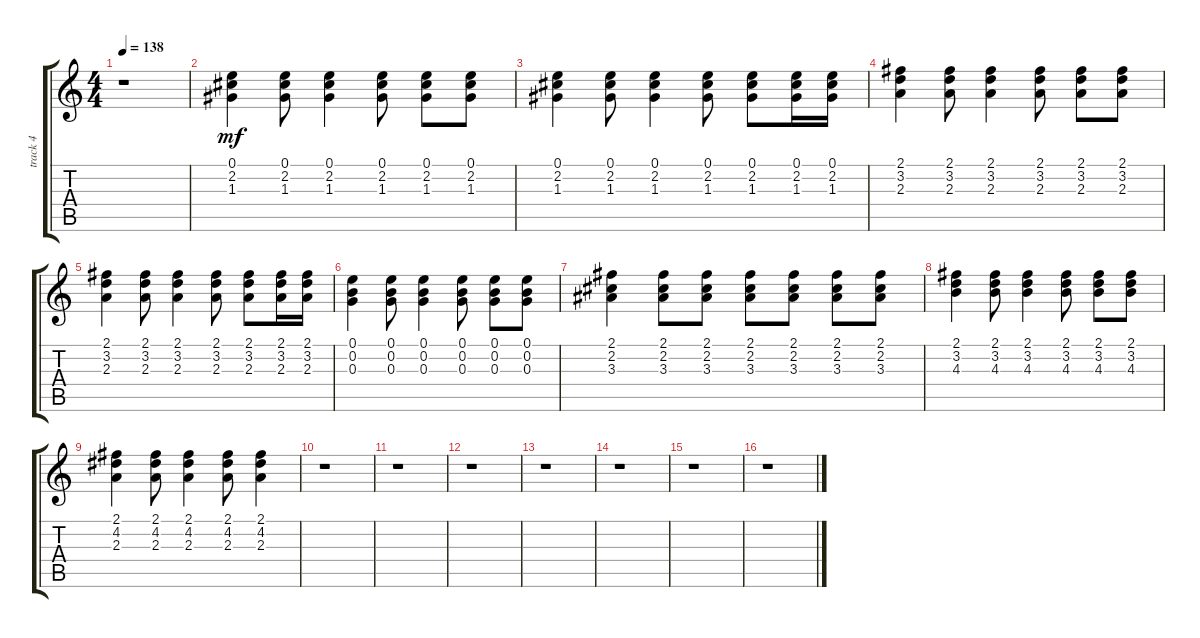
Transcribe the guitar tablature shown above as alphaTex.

\track ("track 4 " "track 4 ") {instrument overdrivenguitar}
\staff {score tabs}
\tuning (E4 B3 G3 D3 A2 E2) {hide}
\ts (4 4)
\tempo 138
\clef g2
\ks c
r.1{dy mf} |
(0.1 2.2 1.3).4 (0.1 2.2 1.3).8 (0.1 2.2 1.3).4 (0.1 2.2 1.3).8 (0.1 2.2 1.3).8 (0.1 2.2 1.3).8 |
(0.1 2.2 1.3).4 (0.1 2.2 1.3).8 (0.1 2.2 1.3).4 (0.1 2.2 1.3).8 (0.1 2.2 1.3).8 (0.1 2.2 1.3).16 (0.1 2.2 1.3).16 |
(2.1 3.2 2.3).4 (2.1 3.2 2.3).8 (2.1 3.2 2.3).4 (2.1 3.2 2.3).8 (2.1 3.2 2.3).8 (2.1 3.2 2.3).8 |
(2.1 3.2 2.3).4 (2.1 3.2 2.3).8 (2.1 3.2 2.3).4 (2.1 3.2 2.3).8 (2.1 3.2 2.3).8 (2.1 3.2 2.3).16 (2.1 3.2 2.3).16 |
(0.1 0.2 0.3).4 (0.1 0.2 0.3).8 (0.1 0.2 0.3).4 (0.1 0.2 0.3).8 (0.1 0.2 0.3).8 (0.1 0.2 0.3).8 |
(2.1 2.2 3.3).4 (2.1 2.2 3.3).8 (2.1 2.2 3.3).8 (2.1 2.2 3.3).8 (2.1 2.2 3.3).8 (2.1 2.2 3.3).8 (2.1 2.2 3.3).8 |
(2.1 3.2 4.3).4 (2.1 3.2 4.3).8 (2.1 3.2 4.3).4 (2.1 3.2 4.3).8 (2.1 3.2 4.3).8 (2.1 3.2 4.3).8 |
(2.1 4.2 2.3).4 (2.1 4.2 2.3).8 (2.1 4.2 2.3).4 (2.1 4.2 2.3).8 (2.1 4.2 2.3).4 |
r.1 |
r.1 |
r.1 |
r.1 |
r.1 |
r.1 |
r.1
